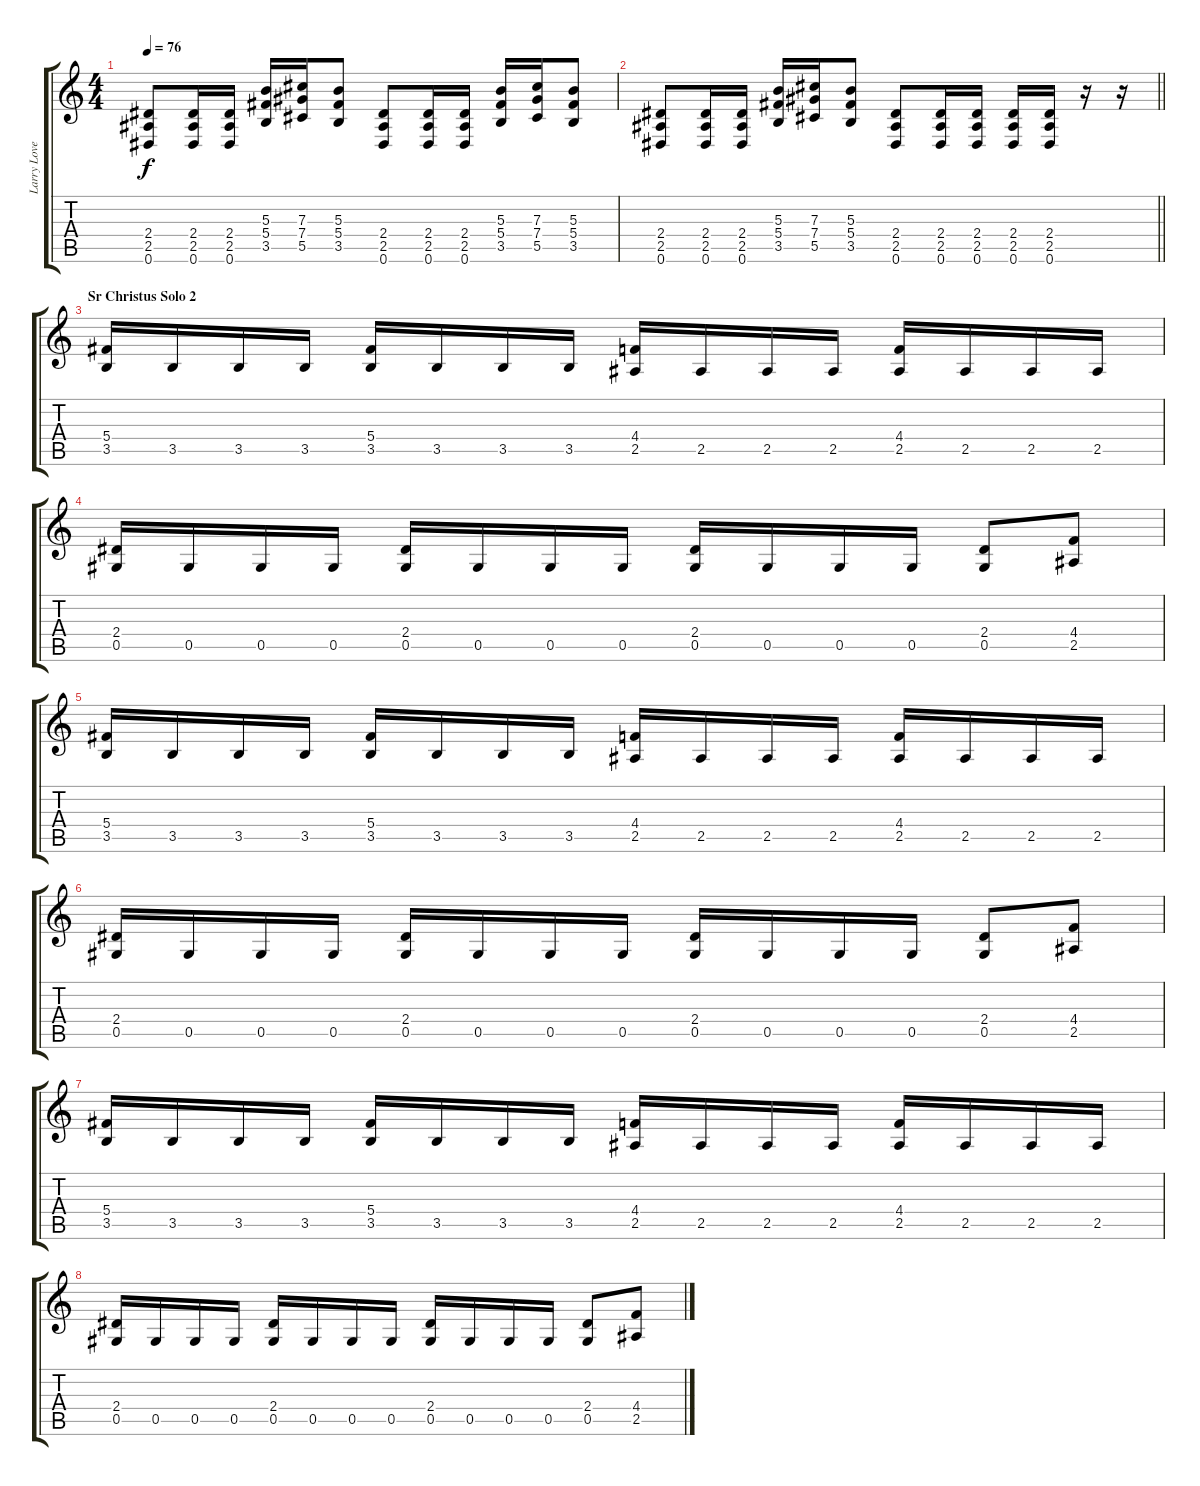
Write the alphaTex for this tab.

\track ("Larry Love" "Larry Love") {instrument electricguitarclean}
\staff {score tabs}
\tuning (Eb4 Bb3 Gb3 Db3 Ab2 Eb2) {hide}
\ts (4 4)
\tempo 76
\clef g2
\ks c
(2.4 2.5 0.6).8{dy f} (2.4 2.5 0.6).16 (2.4 2.5 0.6).16 (5.3 5.4 3.5).16 (7.3 7.4 5.5).16 (5.3 5.4 3.5).8 (2.4 2.5 0.6).8 (2.4 2.5 0.6).16 (2.4 2.5 0.6).16 (5.3 5.4 3.5).16 (7.3 7.4 5.5).16 (5.3 5.4 3.5).8 |
\barLineRight lightlight
(2.4 2.5 0.6).8 (2.4 2.5 0.6).16 (2.4 2.5 0.6).16 (5.3 5.4 3.5).16 (7.3 7.4 5.5).16 (5.3 5.4 3.5).8 (2.4 2.5 0.6).8 (2.4 2.5 0.6).16 (2.4 2.5 0.6).16 (2.4 2.5 0.6).16 (2.4 2.5 0.6).16 r.16 r.16 |
\section ("" "Sr Christus Solo 2")
(5.4 3.5).16{volume 16 instrument overdrivenguitar} 3.5.16 3.5.16 3.5.16 (5.4 3.5).16 3.5.16 3.5.16 3.5.16 (4.4 2.5).16 2.5.16 2.5.16 2.5.16 (4.4 2.5).16 2.5.16 2.5.16 2.5.16 |
(2.4 0.5).16 0.5.16 0.5.16 0.5.16 (2.4 0.5).16 0.5.16 0.5.16 0.5.16 (2.4 0.5).16 0.5.16 0.5.16 0.5.16 (2.4 0.5).8 (4.4 2.5).8 |
(5.4 3.5).16{volume 16 instrument overdrivenguitar} 3.5.16 3.5.16 3.5.16 (5.4 3.5).16 3.5.16 3.5.16 3.5.16 (4.4 2.5).16 2.5.16 2.5.16 2.5.16 (4.4 2.5).16 2.5.16 2.5.16 2.5.16 |
(2.4 0.5).16 0.5.16 0.5.16 0.5.16 (2.4 0.5).16 0.5.16 0.5.16 0.5.16 (2.4 0.5).16 0.5.16 0.5.16 0.5.16 (2.4 0.5).8 (4.4 2.5).8 |
(5.4 3.5).16{volume 16 instrument overdrivenguitar} 3.5.16 3.5.16 3.5.16 (5.4 3.5).16 3.5.16 3.5.16 3.5.16 (4.4 2.5).16 2.5.16 2.5.16 2.5.16 (4.4 2.5).16 2.5.16 2.5.16 2.5.16 |
(2.4 0.5).16 0.5.16 0.5.16 0.5.16 (2.4 0.5).16 0.5.16 0.5.16 0.5.16 (2.4 0.5).16 0.5.16 0.5.16 0.5.16 (2.4 0.5).8 (4.4 2.5).8
